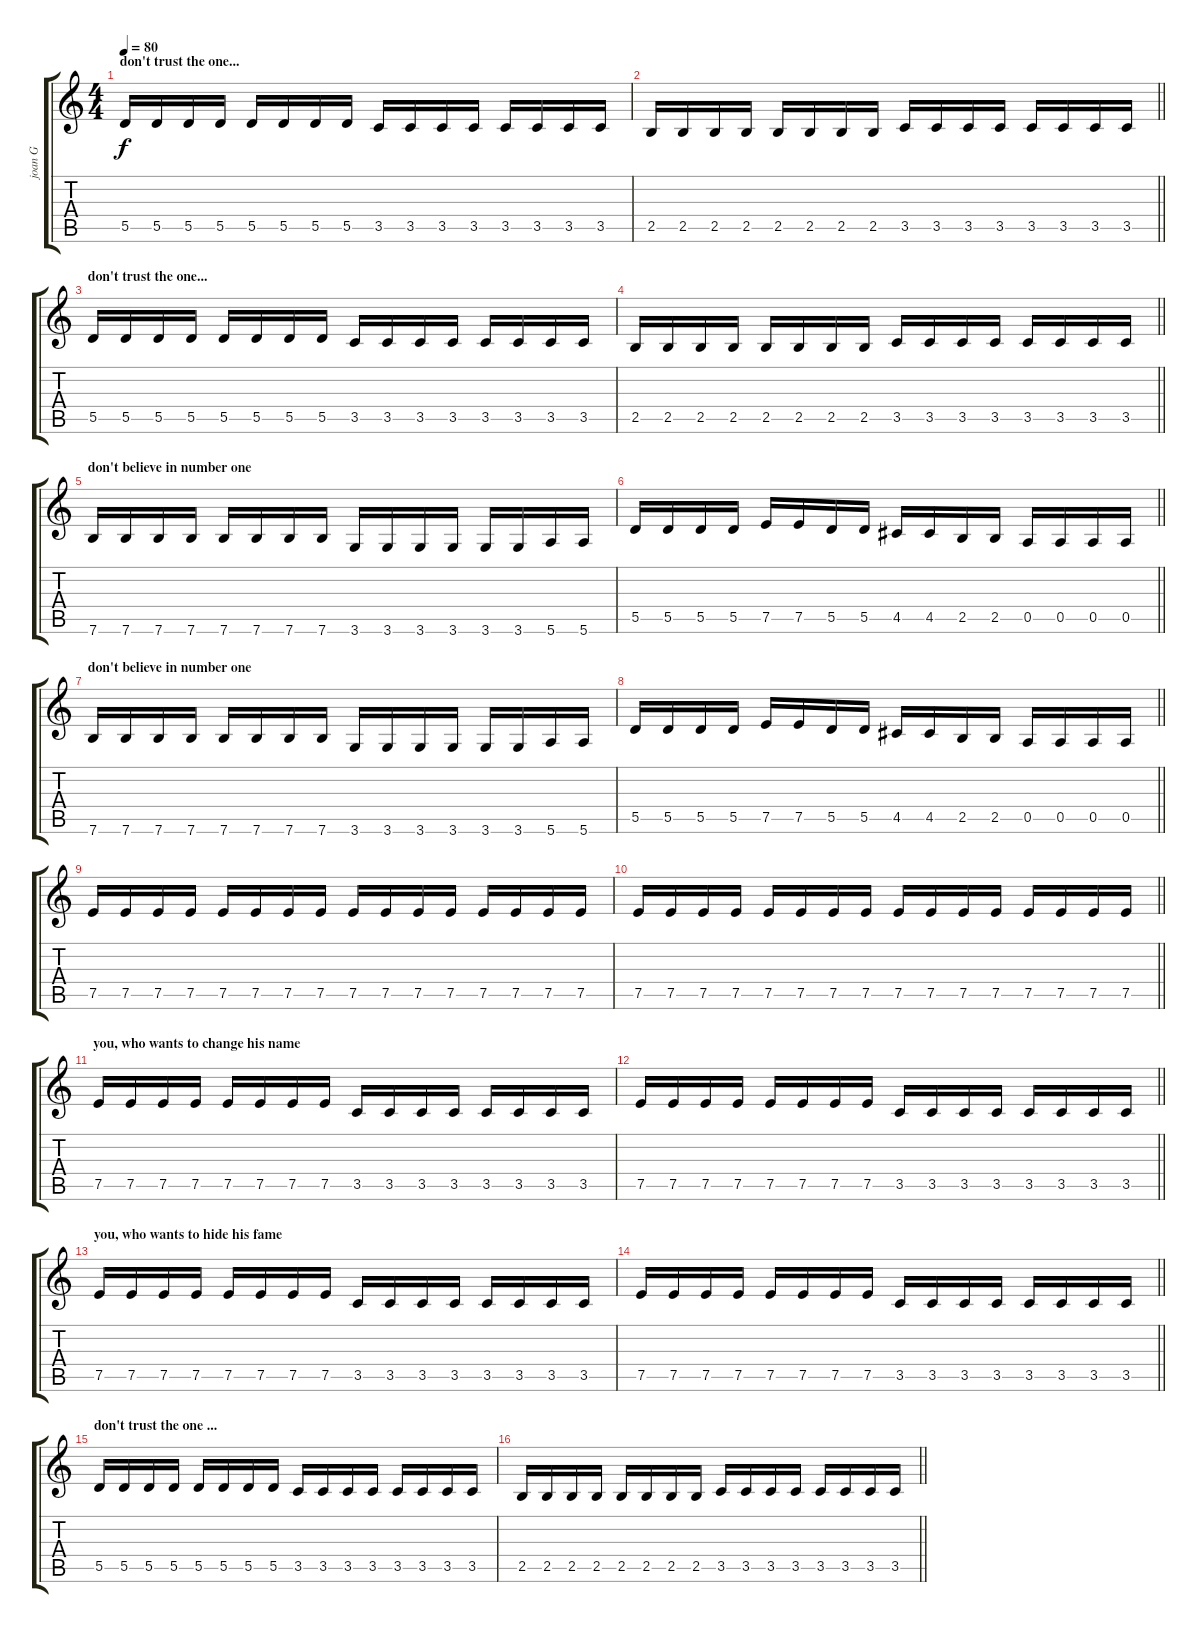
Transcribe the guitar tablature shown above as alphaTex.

\track ("joan G" "joan G") {instrument electricbassfinger}
\staff {score tabs}
\tuning (E4 B3 G3 D3 A2 E2) {hide}
\ts (4 4)
\section ("" "don't trust the one...")
\tempo 80
\clef g2
\ks c
5.5.16{dy f} 5.5.16 5.5.16 5.5.16 5.5.16 5.5.16 5.5.16 5.5.16 3.5.16 3.5.16 3.5.16 3.5.16 3.5.16 3.5.16 3.5.16 3.5.16 |
\barLineRight lightlight
2.5.16 2.5.16 2.5.16 2.5.16 2.5.16 2.5.16 2.5.16 2.5.16 3.5.16 3.5.16 3.5.16 3.5.16 3.5.16 3.5.16 3.5.16 3.5.16 |
\section ("" "don't trust the one...")
5.5.16 5.5.16 5.5.16 5.5.16 5.5.16 5.5.16 5.5.16 5.5.16 3.5.16 3.5.16 3.5.16 3.5.16 3.5.16 3.5.16 3.5.16 3.5.16 |
\barLineRight lightlight
2.5.16 2.5.16 2.5.16 2.5.16 2.5.16 2.5.16 2.5.16 2.5.16 3.5.16 3.5.16 3.5.16 3.5.16 3.5.16 3.5.16 3.5.16 3.5.16 |
\section ("" "don't believe in number one")
7.6.16 7.6.16 7.6.16 7.6.16 7.6.16 7.6.16 7.6.16 7.6.16 3.6.16 3.6.16 3.6.16 3.6.16 3.6.16 3.6.16 5.6.16 5.6.16 |
\barLineRight lightlight
5.5.16 5.5.16 5.5.16 5.5.16 7.5.16 7.5.16 5.5.16 5.5.16 4.5.16 4.5.16 2.5.16 2.5.16 0.5.16 0.5.16 0.5.16 0.5.16 |
\section ("" "don't believe in number one")
7.6.16 7.6.16 7.6.16 7.6.16 7.6.16 7.6.16 7.6.16 7.6.16 3.6.16 3.6.16 3.6.16 3.6.16 3.6.16 3.6.16 5.6.16 5.6.16 |
\barLineRight lightlight
5.5.16 5.5.16 5.5.16 5.5.16 7.5.16 7.5.16 5.5.16 5.5.16 4.5.16 4.5.16 2.5.16 2.5.16 0.5.16 0.5.16 0.5.16 0.5.16 |
7.5.16 7.5.16 7.5.16 7.5.16 7.5.16 7.5.16 7.5.16 7.5.16 7.5.16 7.5.16 7.5.16 7.5.16 7.5.16 7.5.16 7.5.16 7.5.16 |
\barLineRight lightlight
7.5.16 7.5.16 7.5.16 7.5.16 7.5.16 7.5.16 7.5.16 7.5.16 7.5.16 7.5.16 7.5.16 7.5.16 7.5.16 7.5.16 7.5.16 7.5.16 |
\section ("" "you, who wants to change his name")
7.5.16 7.5.16 7.5.16 7.5.16 7.5.16 7.5.16 7.5.16 7.5.16 3.5.16 3.5.16 3.5.16 3.5.16 3.5.16 3.5.16 3.5.16 3.5.16 |
\barLineRight lightlight
7.5.16 7.5.16 7.5.16 7.5.16 7.5.16 7.5.16 7.5.16 7.5.16 3.5.16 3.5.16 3.5.16 3.5.16 3.5.16 3.5.16 3.5.16 3.5.16 |
\section ("" "you, who wants to hide his fame")
7.5.16 7.5.16 7.5.16 7.5.16 7.5.16 7.5.16 7.5.16 7.5.16 3.5.16 3.5.16 3.5.16 3.5.16 3.5.16 3.5.16 3.5.16 3.5.16 |
\barLineRight lightlight
7.5.16 7.5.16 7.5.16 7.5.16 7.5.16 7.5.16 7.5.16 7.5.16 3.5.16 3.5.16 3.5.16 3.5.16 3.5.16 3.5.16 3.5.16 3.5.16 |
\section ("" "don't trust the one ...")
5.5.16 5.5.16 5.5.16 5.5.16 5.5.16 5.5.16 5.5.16 5.5.16 3.5.16 3.5.16 3.5.16 3.5.16 3.5.16 3.5.16 3.5.16 3.5.16 |
\barLineRight lightlight
2.5.16 2.5.16 2.5.16 2.5.16 2.5.16 2.5.16 2.5.16 2.5.16 3.5.16 3.5.16 3.5.16 3.5.16 3.5.16 3.5.16 3.5.16 3.5.16
